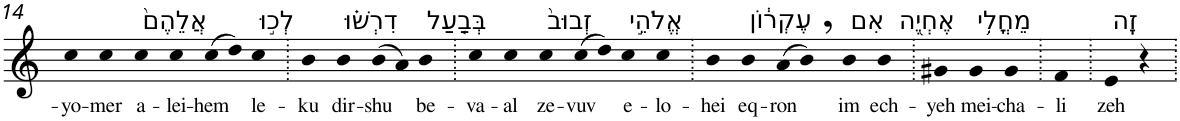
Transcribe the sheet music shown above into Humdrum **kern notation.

**kern	**text
*part1	*part1
*staff1	*staff1
*I"Piano	*
*I'Pno	*
!!LO:PB:g=z
*clefG2	*
*k[]	*
=14	=14
!	!LO:LY:b
4cc	-yo-
!	!LO:LY:b
4cc	-mer
!LO:TX:a:t=אֲלֵהֶם֙	!
!	!LO:LY:b
4cc	a-
!	!LO:LY:b
4cc	-lei-
!	!LO:LY:b
(>8cc	-hem
8dd)	.
!LO:TX:a:t=לְכ֣וּ	!
!	!LO:LY:b
4cc	le-
=15.	=15.
!	!LO:LY:b
4b	-ku
!LO:TX:a:t=דִרְשׁ֗וּ	!
!	!LO:LY:b
4b	dir-
!	!LO:LY:b
(>8b	-shu
8a)	.
!LO:TX:a:t=בְּבַ֤עַל	!
!	!LO:LY:b
4b	be-
=16.	=16.
!	!LO:LY:b
4cc	-va-
!	!LO:LY:b
4cc	-al
!LO:TX:a:t=זְבוּב֙	!
!	!LO:LY:b
4cc	ze-
!	!LO:LY:b
(>8cc	-vuv
8dd)	.
!LO:TX:a:t=אֱלֹהֵ֣י	!
!	!LO:LY:b
4cc	e-
!	!LO:LY:b
4cc	-lo-
=17.	=17.
!	!LO:LY:b
4b	-hei
!LO:TX:a:t=עֶקְר֔וֹן	!
!	!LO:LY:b
4b	eq-
!	!LO:LY:b
(>8a	-ron
8b,)	.
!LO:TX:a:t=אִם	!
!	!LO:LY:b
4b	im
!LO:TX:a:t=אֶחְיֶ֖ה	!
!	!LO:LY:b
4b	ech-
=18.	=18.
!	!LO:LY:b
4g#X	-yeh
!LO:TX:a:t=מֵחֳלִ֥י	!
!	!LO:LY:b
4g#	mei-
!	!LO:LY:b
4g#	-cha-
=19.	=19.
!	!LO:LY:b
4f	-li
=20.	=20.
!LO:TX:a:t=זֶֽה	!
!	!LO:LY:b
4e	zeh
4r	.
=.	=.
*-	*-
